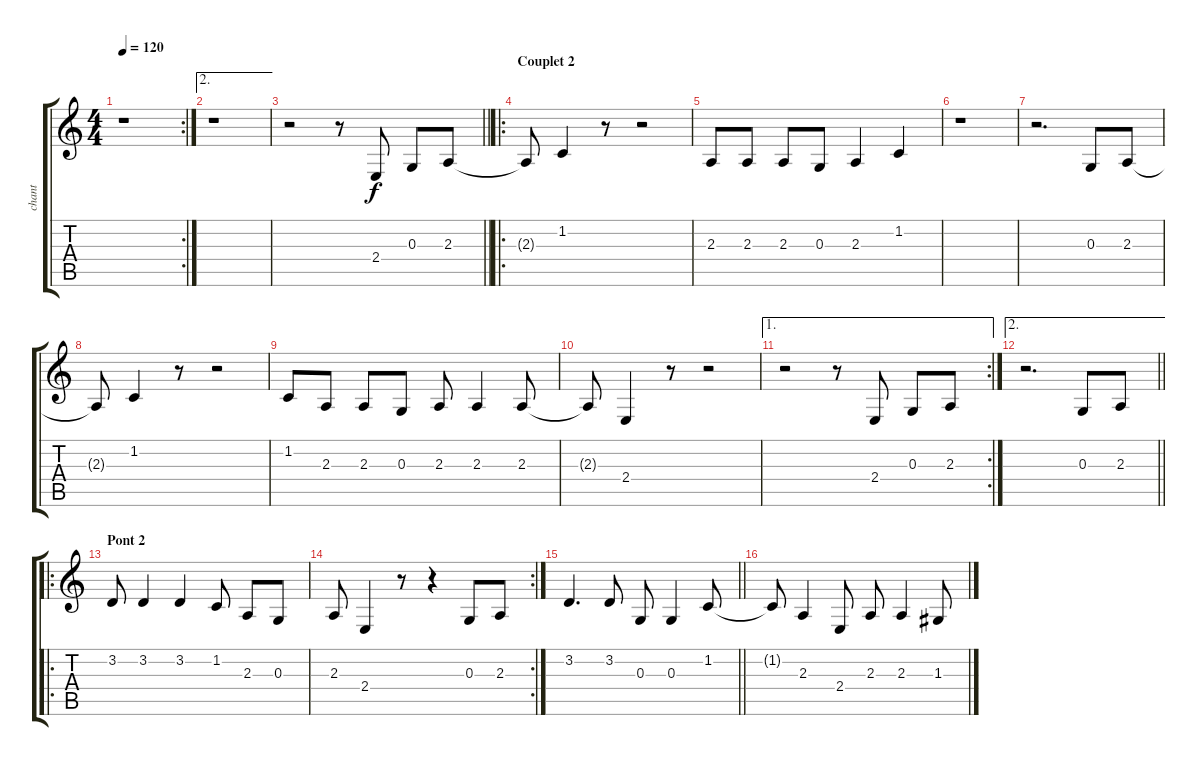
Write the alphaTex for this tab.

\track ("chant" "chant") {instrument clarinet}
\staff {score tabs}
\tuning (E4 B3 G3 D3 A2 E2) {hide}
\rc 2
\ts (4 4)
\tempo 120
\clef g2
\ks c
r.1{dy f} |
\ae 2
r.1 |
\barLineRight lightlight
r.2 r.8 2.4.8 0.3.8 2.3.8 |
\ro
\section ("" "Couplet 2")
2.3{t}.8 1.2.4 r.8 r.2 |
2.3.8 2.3.8 2.3.8 0.3.8 2.3.4 1.2.4 |
r.1 |
r.2{d} 0.3.8 2.3.8 |
2.3{t}.8 1.2.4 r.8 r.2 |
1.2.8 2.3.8 2.3.8 0.3.8 2.3.8 2.3.4 2.3.8 |
2.3{t}.8 2.4.4 r.8 r.2 |
\ae 1
\rc 2
r.2 r.8 2.4.8 0.3.8 2.3.8 |
\ae 2
\barLineRight lightlight
r.2{d} 0.3.8 2.3.8 |
\ro
\section ("" "Pont 2")
3.2.8 3.2.4 3.2.4 1.2.8 2.3.8 0.3.8 |
\rc 2
2.3.8 2.4.4 r.8 r.4 0.3.8 2.3.8 |
\barLineRight lightlight
3.2.4{d} 3.2.8 0.3.8 0.3.4 1.2.8 |
1.2{t}.8 2.3.4 2.4.8 2.3.8 2.3.4 1.3.8
